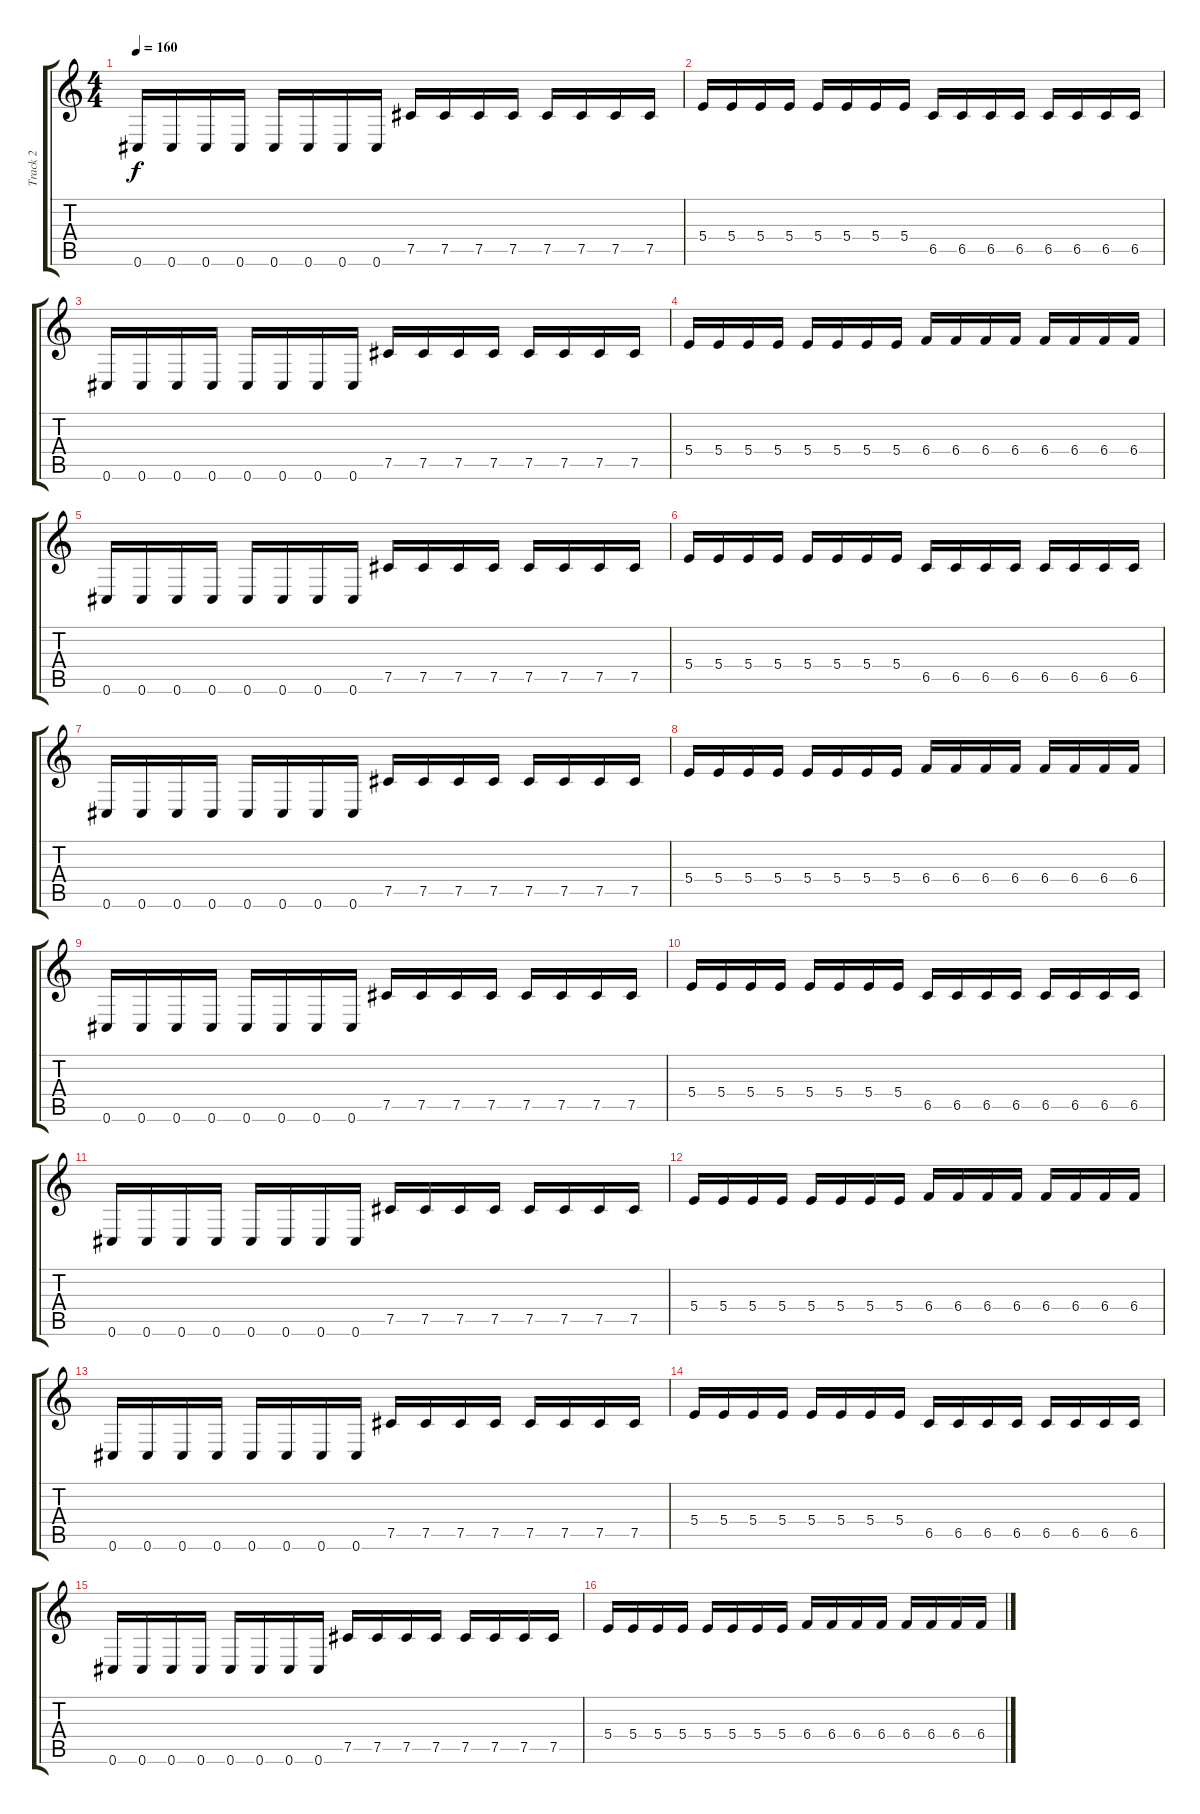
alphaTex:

\track ("Track 2" "Track 2") {instrument distortionguitar}
\staff {score tabs}
\tuning (Db4 Ab3 E3 B2 Gb2 Db2) {hide}
\ts (4 4)
\tempo 160
\clef g2
\ks c
0.6.16{dy f} 0.6.16 0.6.16 0.6.16 0.6.16 0.6.16 0.6.16 0.6.16 7.5.16 7.5.16 7.5.16 7.5.16 7.5.16 7.5.16 7.5.16 7.5.16 |
5.4.16 5.4.16 5.4.16 5.4.16 5.4.16 5.4.16 5.4.16 5.4.16 6.5.16 6.5.16 6.5.16 6.5.16 6.5.16 6.5.16 6.5.16 6.5.16 |
0.6.16 0.6.16 0.6.16 0.6.16 0.6.16 0.6.16 0.6.16 0.6.16 7.5.16 7.5.16 7.5.16 7.5.16 7.5.16 7.5.16 7.5.16 7.5.16 |
5.4.16 5.4.16 5.4.16 5.4.16 5.4.16 5.4.16 5.4.16 5.4.16 6.4.16 6.4.16 6.4.16 6.4.16 6.4.16 6.4.16 6.4.16 6.4.16 |
0.6.16 0.6.16 0.6.16 0.6.16 0.6.16 0.6.16 0.6.16 0.6.16 7.5.16 7.5.16 7.5.16 7.5.16 7.5.16 7.5.16 7.5.16 7.5.16 |
5.4.16 5.4.16 5.4.16 5.4.16 5.4.16 5.4.16 5.4.16 5.4.16 6.5.16 6.5.16 6.5.16 6.5.16 6.5.16 6.5.16 6.5.16 6.5.16 |
0.6.16 0.6.16 0.6.16 0.6.16 0.6.16 0.6.16 0.6.16 0.6.16 7.5.16 7.5.16 7.5.16 7.5.16 7.5.16 7.5.16 7.5.16 7.5.16 |
5.4.16 5.4.16 5.4.16 5.4.16 5.4.16 5.4.16 5.4.16 5.4.16 6.4.16 6.4.16 6.4.16 6.4.16 6.4.16 6.4.16 6.4.16 6.4.16 |
0.6.16 0.6.16 0.6.16 0.6.16 0.6.16 0.6.16 0.6.16 0.6.16 7.5.16 7.5.16 7.5.16 7.5.16 7.5.16 7.5.16 7.5.16 7.5.16 |
5.4.16 5.4.16 5.4.16 5.4.16 5.4.16 5.4.16 5.4.16 5.4.16 6.5.16 6.5.16 6.5.16 6.5.16 6.5.16 6.5.16 6.5.16 6.5.16 |
0.6.16 0.6.16 0.6.16 0.6.16 0.6.16 0.6.16 0.6.16 0.6.16 7.5.16 7.5.16 7.5.16 7.5.16 7.5.16 7.5.16 7.5.16 7.5.16 |
5.4.16 5.4.16 5.4.16 5.4.16 5.4.16 5.4.16 5.4.16 5.4.16 6.4.16 6.4.16 6.4.16 6.4.16 6.4.16 6.4.16 6.4.16 6.4.16 |
0.6.16 0.6.16 0.6.16 0.6.16 0.6.16 0.6.16 0.6.16 0.6.16 7.5.16 7.5.16 7.5.16 7.5.16 7.5.16 7.5.16 7.5.16 7.5.16 |
5.4.16 5.4.16 5.4.16 5.4.16 5.4.16 5.4.16 5.4.16 5.4.16 6.5.16 6.5.16 6.5.16 6.5.16 6.5.16 6.5.16 6.5.16 6.5.16 |
0.6.16 0.6.16 0.6.16 0.6.16 0.6.16 0.6.16 0.6.16 0.6.16 7.5.16 7.5.16 7.5.16 7.5.16 7.5.16 7.5.16 7.5.16 7.5.16 |
5.4.16 5.4.16 5.4.16 5.4.16 5.4.16 5.4.16 5.4.16 5.4.16 6.4.16 6.4.16 6.4.16 6.4.16 6.4.16 6.4.16 6.4.16 6.4.16
